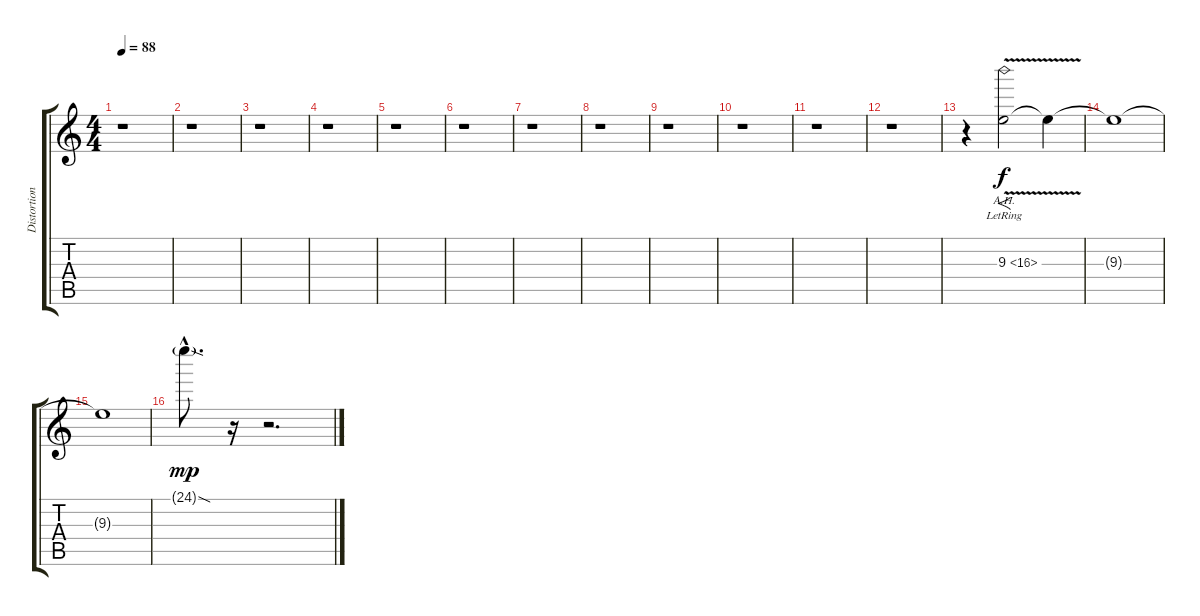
\track ("Distortion Guitar (2)" "Distortion") {instrument distortionguitar}
\staff {score tabs}
\tuning (E4 B3 G3 D3 A2 E2) {hide}
\ts (4 4)
\tempo 88
\clef g2
\ks c
r.1{dy f} |
r.1 |
r.1 |
r.1 |
r.1 |
r.1{volume 16} |
r.1 |
r.1 |
r.1 |
r.1 |
r.1 |
r.1 |
r.4{volume 8} 9.3{ah 7 v lr}.2{f volume 16} 9.3{t}.4 |
9.3{t}.1 |
9.3{t}.1 |
24.1{sod g hac}.8{d dy mp} r.16 r.2{d}
